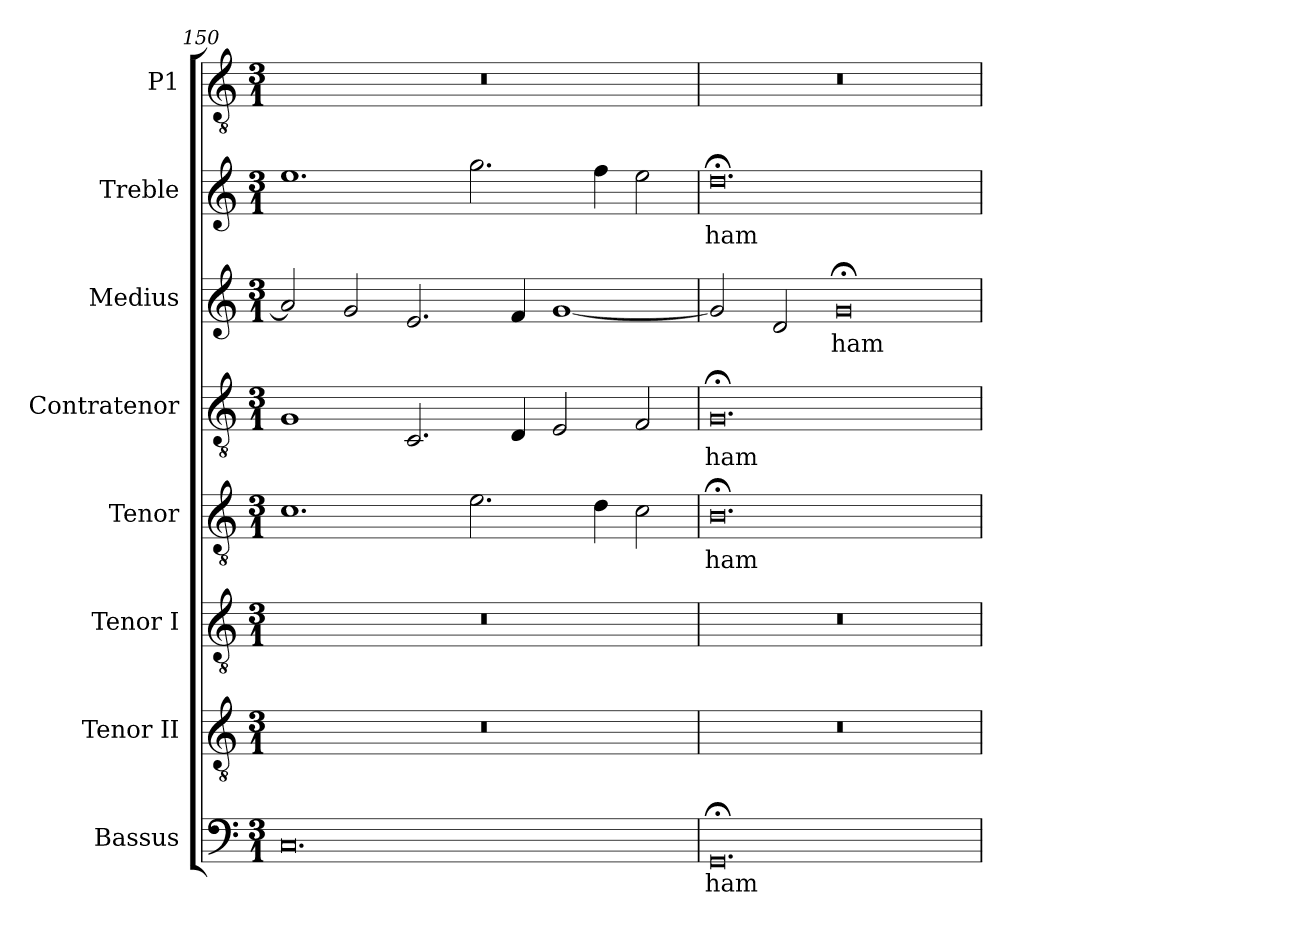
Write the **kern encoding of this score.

**kern	**text	**kern	**kern	**kern	**text	**kern	**text	**kern	**text	**kern	**text	**kern
*part8	*part8	*part7	*part6	*part5	*part5	*part4	*part4	*part3	*part3	*part2	*part2	*part1
*staff8	*staff8	*staff7	*staff6	*staff5	*staff5	*staff4	*staff4	*staff3	*staff3	*staff2	*staff2	*staff1
*I"Bassus	*	*I"Tenor II	*I"Tenor I	*I"Tenor	*	*I"Contratenor	*	*I"Medius	*	*I"Treble	*	*I"P1
*I'B.	*	*I'T II.	*I'T I.	*I'T.	*	*I'Ct.	*	*I'M.	*	*I'Tr.	*	*
*clefF4	*	*clefGv2	*clefGv2	*clefGv2	*	*clefGv2	*	*clefG2	*	*clefG2	*	*clefGv2
*	*	*ITrd7c12	*ITrd7c12	*ITrd7c12	*	*ITrd7c12	*	*	*	*	*	*ITrd7c12
*k[]	*	*k[]	*k[]	*k[]	*	*k[]	*	*k[]	*	*k[]	*	*k[]
*C:	*	*C:	*C:	*C:	*	*C:	*	*C:	*	*C:	*	*C:
*M3/1	*	*M3/1	*M3/1	*M3/1	*	*M3/1	*	*M3/1	*	*M3/1	*	*M3/1
=150	=150	=150	=150	=150	=150	=150	=150	=150	=150	=150	=150	=150
!	!	!LO:N:vis=1	!LO:N:vis=1	!	!	!	!	!	!	!	!	!LO:N:vis=1
0.Ci	.	0.r	0.r	1.Ci	.	1GGi	.	2ai/]	.	1.eei	.	0.r
.	.	.	.	.	.	.	.	2gi/	.	.	.	.
.	.	.	.	.	.	2.CCi/	.	2.ei/	.	.	.	.
.	.	.	.	2.Ei\	.	.	.	.	.	2.ggi\	.	.
.	.	.	.	.	.	4DDi/	.	4fi/	.	.	.	.
.	.	.	.	.	.	2EEi/	.	[<1gi	.	.	.	.
.	.	.	.	4Di\	.	.	.	.	.	4ffi\	.	.
.	.	.	.	2Ci\	.	2FFi/	.	.	.	2eei\	.	.
=151`	=151`	=151`	=151`	=151`	=151`	=151`	=151`	=151`	=151`	=151`	=151`	=151`
!	!LO:LY:b:color=#000000	!LO:N:vis=1	!LO:N:vis=1	!	!	!	!	!	!	!	!	!
!	!	!	!	!	!LO:LY:b:color=#000000	!	!	!	!	!	!	!
!	!	!	!	!	!	!	!LO:LY:b:color=#000000	!	!	!	!	!
!	!	!	!	!	!	!	!	!	!	!	!LO:LY:b:color=#000000	!LO:N:vis=1
0.GG;i	-ham	0.r	0.r	0.BB;i	-ham	0.GG;i	-ham	2gi/]	.	0.dd;i	-ham	0.r
.	.	.	.	.	.	.	.	2di/	.	.	.	.
!	!	!	!	!	!	!	!	!	!LO:LY:b:color=#000000	!	!	!
.	.	.	.	.	.	.	.	0g;i	-ham	.	.	.
=	=	=	=	=	=	=	=	=	=	=	=	=
*-	*-	*-	*-	*-	*-	*-	*-	*-	*-	*-	*-	*-
